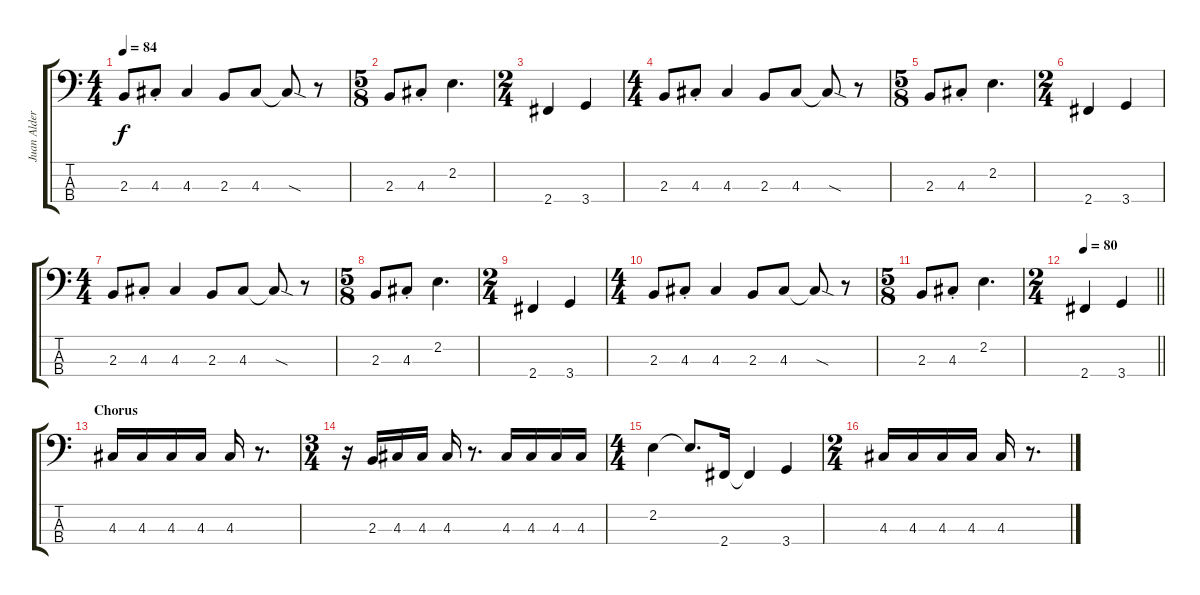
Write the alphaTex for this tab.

\track ("Juan Alderete" "Juan Alder") {instrument electricbassfinger}
\staff {score tabs}
\tuning (G2 D2 A1 E1) {hide}
\ts (4 4)
\tempo 84
\clef f4
\ks c
2.3.8{dy f} 4.3{st}.8 4.3.4 2.3.8 4.3.8 4.3{sod t}.8 r.8 |
\ts (5 8)
2.3.8 4.3{st}.8 2.2.4{d} |
\ts (2 4)
2.4.4 3.4.4 |
\ts (4 4)
2.3.8 4.3{st}.8 4.3.4 2.3.8 4.3.8 4.3{sod t}.8 r.8 |
\ts (5 8)
2.3.8 4.3{st}.8 2.2.4{d} |
\ts (2 4)
2.4.4 3.4.4 |
\ts (4 4)
2.3.8 4.3{st}.8 4.3.4 2.3.8 4.3.8 4.3{sod t}.8 r.8 |
\ts (5 8)
2.3.8 4.3{st}.8 2.2.4{d} |
\ts (2 4)
2.4.4 3.4.4 |
\ts (4 4)
2.3.8 4.3{st}.8 4.3.4 2.3.8 4.3.8 4.3{sod t}.8 r.8 |
\ts (5 8)
2.3.8 4.3{st}.8 2.2.4{d} |
\ts (2 4)
\tempo 80
\barLineRight lightlight
2.4.4 3.4.4 |
\section ("" "Chorus")
4.3.16 4.3.16 4.3.16 4.3.16 4.3.16 r.8{d} |
\ts (3 4)
r.16 2.3.16 4.3.16 4.3.16 4.3.16 r.8{d} 4.3.16 4.3.16 4.3.16 4.3.16 |
\ts (4 4)
2.2.4 2.2{t}.8{d} 2.4.16 2.4{t}.4 3.4.4 |
\ts (2 4)
4.3.16 4.3.16 4.3.16 4.3.16 4.3.16 r.8{d}
